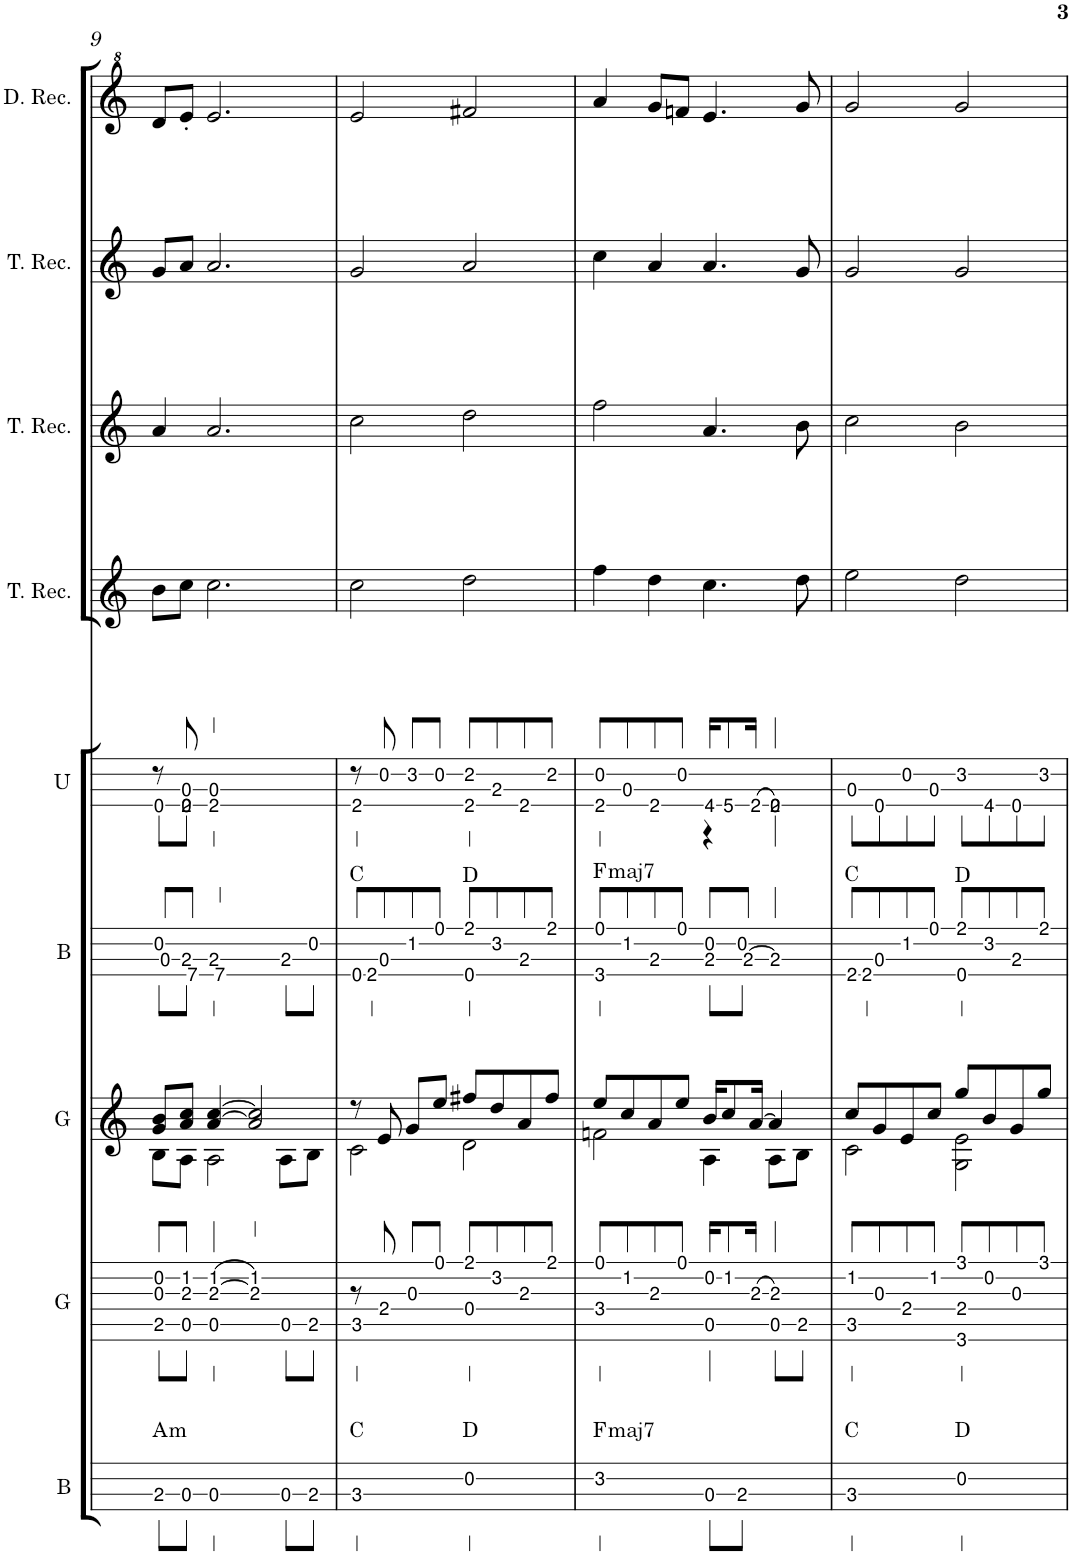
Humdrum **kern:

**kern	**harte	**kern	**kern	**kern	**harte	**kern	**kern	**kern	**kern	**kern
*part9	*part9	*part8	*part7	*part6	*part6	*part5	*part4	*part3	*part2	*part1
*staff9	*	*staff8	*staff7	*staff6	*	*staff5	*staff4	*staff3	*staff2	*staff1
*I"Bass Guitar	*	*I"Guitar	*I"Guitar	*I"Baritone	*	*I"Ukulele	*I"Tenor Recorder	*I"Tenor Recorder	*I"Tenor Recorder	*I"Descant Recorder
*I'B	*	*I'G	*I'G	*I'B	*	*I'U	*I'T. Rec.	*I'T. Rec.	*I'T. Rec.	*I'D. Rec.
!!LO:PB:g=z
*	*	*	*clefG2	*	*	*	*clefG2	*clefG2	*clefG2	*clefG^2
*	*	*	*Trd7c12	*	*	*	*	*	*	*Trd-7c-12
*k[]	*	*k[]	*k[]	*k[]	*	*k[]	*k[]	*k[]	*k[]	*k[]
*M4/4	*	*M4/4	*M4/4	*M4/4	*	*M4/4	*M4/4	*M4/4	*M4/4	*M4/4
=9	=9	=9	=9	=9	=9	=9	=9	=9	=9	=9
*	*	*^	*^	*^	*	*^	*	*	*	*
!	!LO:H:kt=m	!	!	!	!	!	!	!	!	!	!	!	!	!
8BBB\L	A:min	8G/ 8B/L	8BB\L	8g/ 8b/L	8B\L	8G/L	8B\L	.	8r	8G\L	8b\L	4a/	8g/L	8dd/L
8AAA\J	.	8A/ 8c/J	8AA\J	8a/ 8cc/J	8A\J	8A/J	8A\J	.	8A/ 8c/	8AA\J	8cc\J	.	8a/J	8ee'/J
2AAA\	.	[4A/ [4c/	2AA\	[4a/ [4cc/	2A\	2A/	2A\	.	2c/	2A\	2.cc\	2.a/	2.a/	2.ee/
.	.	2A/] 2c/]	.	2a/] 2cc/]	.	.	.	.	.	.	.	.	.	.
8AAA\L	.	.	8AA\L	.	8A\L	4ryy	8A\L	.	4ryy	4ryy	.	.	.	.
8BBB\J	.	.	8BB\J	.	8B\J	.	8B\J	.	.	.	.	.	.	.
=10	=10	=10	=10	=10	=10	=10	=10	=10	=10	=10	=10	=10	=10	=10
2CC\	C:maj	8r	2C\	8r	2c\	8C/L	2E\	C:maj	8r	2A\	2cc\	2cc\	2g/	2ee/
.	.	8E/	.	8e/	.	8G/	.	.	8e/	.	.	.	.	.
.	.	8G/L	.	8g/L	.	8c/	.	.	8g/L	.	.	.	.	.
.	.	8e/J	.	8ee/J	.	8e/J	.	.	8e/J	.	.	.	.	.
2DD\	D:maj	8f#/L	2D\	8ff#X/L	2d\	8f#/L	2D\	D:maj	8f#/L	2A\	2dd\	2dd\	2a/	2ff#X/
.	.	8d/	.	8dd/	.	8d/	.	.	8d/	.	.	.	.	.
.	.	8A/	.	8a/	.	8A/	.	.	8A/	.	.	.	.	.
.	.	8f#/J	.	8ff#/J	.	8f#/J	.	.	8f#/J	.	.	.	.	.
=11	=11	=11	=11	=11	=11	=11	=11	=11	=11	=11	=11	=11	=11	=11
!	!LO:H:kt=maj7	!	!	!	!	!	!	!LO:H:kt=maj7	!	!	!	!	!	!
2FF\	F:maj7	8e/L	2F\	8ee/L	2fn\	8e/L	2F\	F:maj7	8e/L	2A\	4ff\	2ff\	4cc\	4aa/
.	.	8c/	.	8cc/	.	8c/	.	.	8c/	.	.	.	.	.
.	.	8A/	.	8a/	.	8A/	.	.	8A/	.	4dd\	.	4a/	8gg/L
.	.	8e/J	.	8ee/J	.	8e/J	.	.	8e/J	.	.	.	.	8ffn/J
8AAA\L	.	16B/KL	4AA\	16b/KL	4A\	8B/L	8A\L	.	16B/KL	4r	4.cc\	4.a/	4.a/	4.ee/
.	.	8c/	.	8cc/	.	.	.	.	8c/	.	.	.	.	.
8BBB\J	.	.	.	.	.	[8A/J	8B\J	.	.	.	.	.	.	.
.	.	[16A/Jk	.	[16a/Jk	.	.	.	.	[16A/Jk	.	.	.	.	.
4ryy	.	4A/]	8AA\L	4a/]	8A\L	4A/]	4ryy	.	4A/]	4AA\	.	.	.	.
.	.	.	8BB\J	.	8B\J	.	.	.	.	.	8dd\	8b\	8g/	8gg/
*	*	*	*	*	*	*	*	*	*v	*v	*	*	*	*
=12	=12	=12	=12	=12	=12	=12	=12	=12	=12	=12	=12	=12	=12
2CC\	C:maj	8c/L	2C\	8cc/L	2c\	8E/L	2E\	C:maj	8c\L	2ee\	2cc\	2g/	2gg/
.	.	8G/	.	8g/	.	8G/	.	.	8G\	.	.	.	.
.	.	8E/	.	8e/	.	8c/	.	.	8e\	.	.	.	.
.	.	8c/J	.	8cc/J	.	8e/J	.	.	8c\J	.	.	.	.
2DD\	D:maj	8g/L	2GG\ 2E\	8gg/L	2G\ 2e\	8f#/L	2D\	D:maj	8g\L	2dd\	2b\	2g/	2gg/
.	.	8B/	.	8b/	.	8d/	.	.	8B\	.	.	.	.
.	.	8G/	.	8g/	.	8A/	.	.	8G\	.	.	.	.
.	.	8g/J	.	8gg/J	.	8f#/J	.	.	8g\J	.	.	.	.
*	*	*v	*v	*	*	*v	*v	*	*	*	*	*	*
*	*	*	*v	*v	*	*	*	*	*	*	*
=	=	=	=	=	=	=	=	=	=	=
*-	*-	*-	*-	*-	*-	*-	*-	*-	*-	*-
